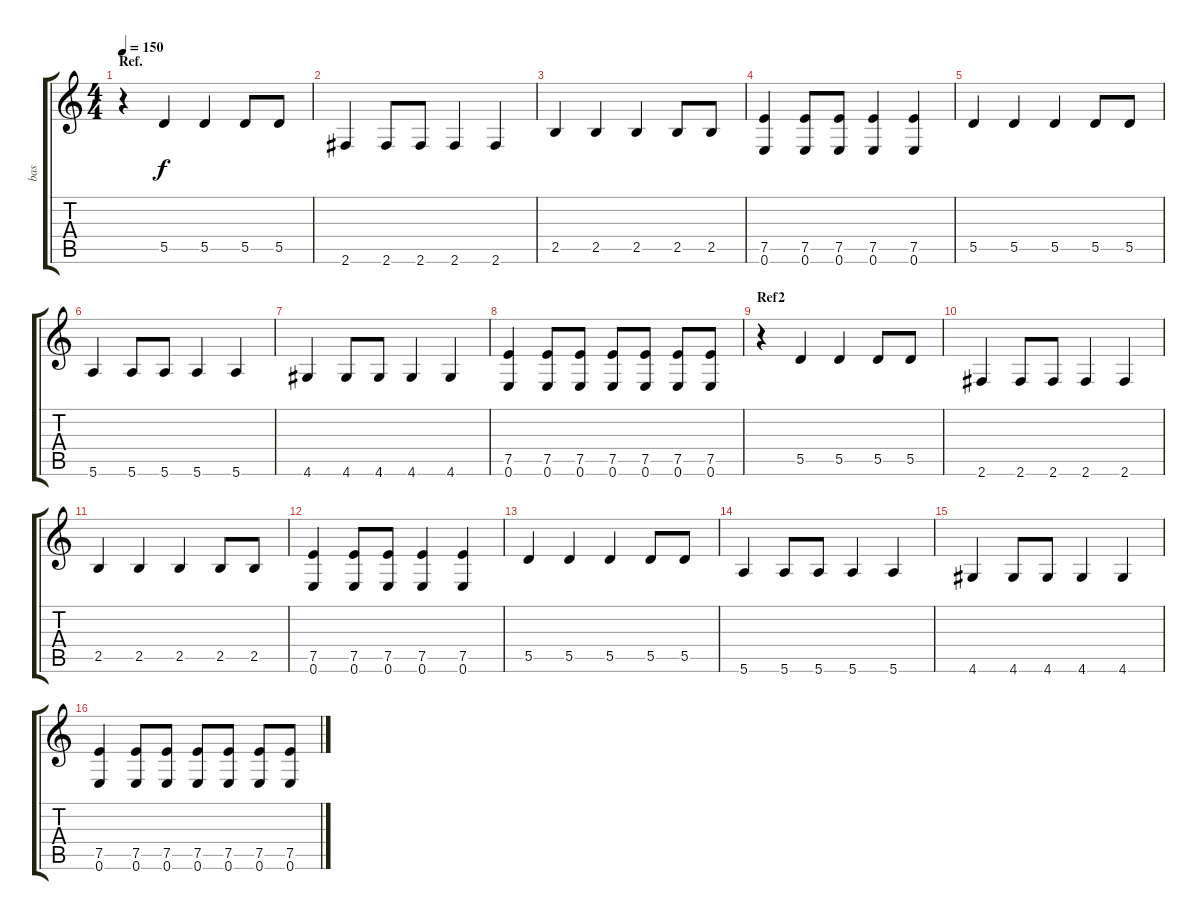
\track ("bas" "bas") {instrument electricbassfinger}
\staff {score tabs}
\tuning (E4 B3 G3 D3 A2 E2) {hide}
\ts (4 4)
\section ("" "Ref.")
\tempo 150
\clef g2
\ks c
r.4{dy f} 5.5.4 5.5.4 5.5.8 5.5.8 |
2.6.4 2.6.8 2.6.8 2.6.4 2.6.4 |
2.5.4 2.5.4 2.5.4 2.5.8 2.5.8 |
(7.5 0.6).4 (7.5 0.6).8 (7.5 0.6).8 (7.5 0.6).4 (7.5 0.6).4 |
5.5.4 5.5.4 5.5.4 5.5.8 5.5.8 |
5.6.4 5.6.8 5.6.8 5.6.4 5.6.4 |
4.6.4 4.6.8 4.6.8 4.6.4 4.6.4 |
(7.5 0.6).4 (7.5 0.6).8 (7.5 0.6).8 (7.5 0.6).8 (7.5 0.6).8 (7.5 0.6).8 (7.5 0.6).8 |
\section ("" "Ref2")
r.4 5.5.4 5.5.4 5.5.8 5.5.8 |
2.6.4 2.6.8 2.6.8 2.6.4 2.6.4 |
2.5.4 2.5.4 2.5.4 2.5.8 2.5.8 |
(7.5 0.6).4 (7.5 0.6).8 (7.5 0.6).8 (7.5 0.6).4 (7.5 0.6).4 |
5.5.4 5.5.4 5.5.4 5.5.8 5.5.8 |
5.6.4 5.6.8 5.6.8 5.6.4 5.6.4 |
4.6.4 4.6.8 4.6.8 4.6.4 4.6.4 |
(7.5 0.6).4 (7.5 0.6).8 (7.5 0.6).8 (7.5 0.6).8 (7.5 0.6).8 (7.5 0.6).8 (7.5 0.6).8
